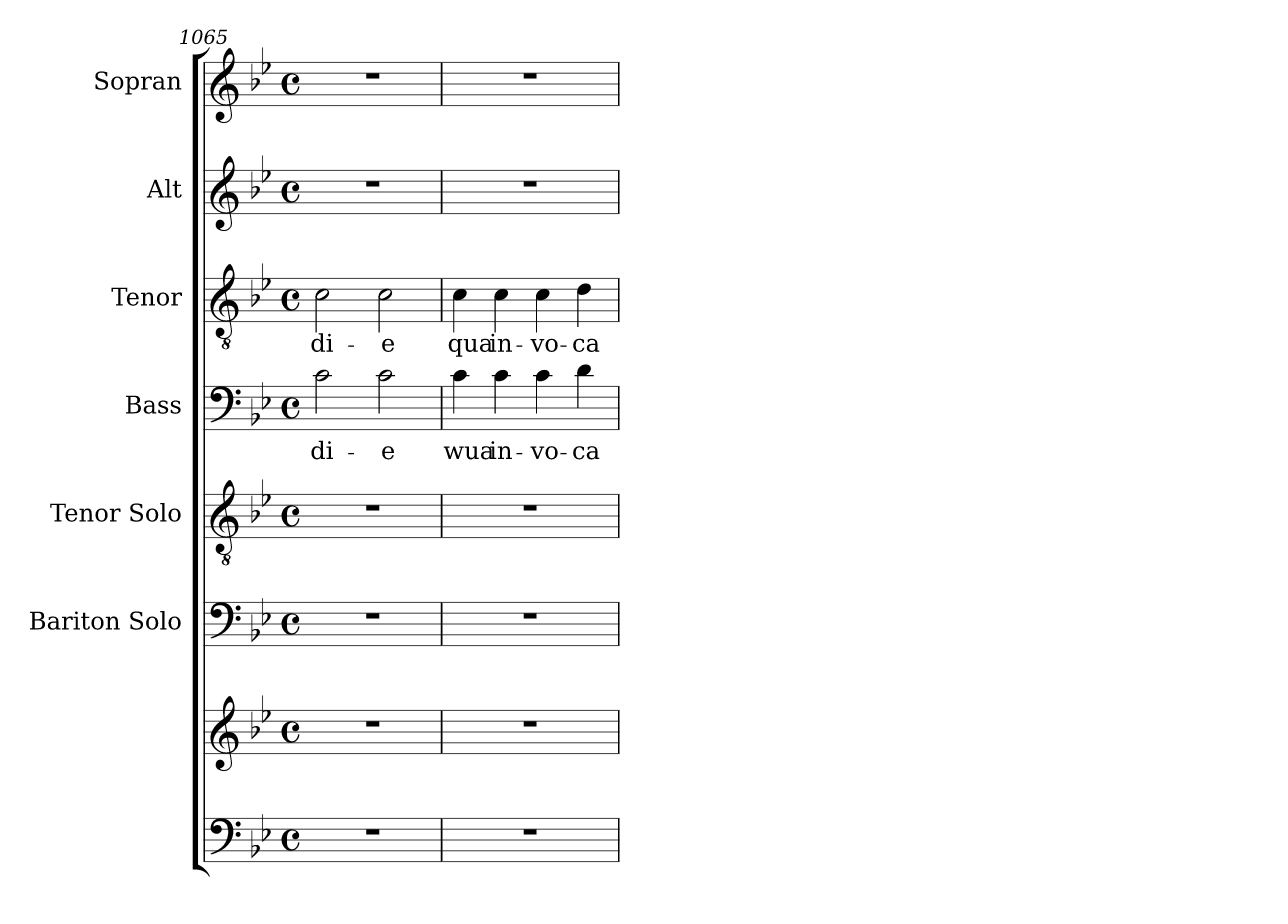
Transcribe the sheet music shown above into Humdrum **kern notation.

**kern	**kern	**kern	**kern	**kern	**text	**kern	**text	**kern	**kern
*part7	*part7	*part6	*part5	*part4	*part4	*part3	*part3	*part2	*part1
*staff8	*staff7	*staff6	*staff5	*staff4	*staff4	*staff3	*staff3	*staff2	*staff1
*	*	*I"Bariton Solo	*I"Tenor Solo	*I"Bass	*	*I"Tenor	*	*I"Alt	*I"Sopran
*	*	*	*	*I'B.	*	*I'T.	*	*I'A.	*I'S.
!!LO:PB:g=z
*clefF4	*clefG2	*clefF4	*clefGv2	*clefF4	*	*clefGv2	*	*clefG2	*clefG2
*k[b-e-]	*k[b-e-]	*k[b-e-]	*k[b-e-]	*k[b-e-]	*	*k[b-e-]	*	*k[b-e-]	*k[b-e-]
*B-:	*B-:	*B-:	*B-:	*B-:	*	*B-:	*	*B-:	*B-:
*M4/4	*M4/4	*M4/4	*M4/4	*M4/4	*	*M4/4	*	*M4/4	*M4/4
*met(c)	*met(c)	*met(c)	*met(c)	*met(c)	*	*met(c)	*	*met(c)	*met(c)
=1065	=1065	=1065	=1065	=1065	=1065	=1065	=1065	=1065	=1065
!	!	!	!	!	!LO:LY:b	!	!LO:LY:b	!	!
1r	1r	1r	1r	2c\	di-	2c\	di-	1r	1r
!	!	!	!	!	!LO:LY:b	!	!LO:LY:b	!	!
.	.	.	.	2c\	-e	2c\	-e	.	.
=1066	=1066	=1066	=1066	=1066	=1066	=1066	=1066	=1066	=1066
!	!	!	!	!	!LO:LY:b	!	!LO:LY:b	!	!
1r	1r	1r	1r	4c\	wua	4c\	qua	1r	1r
!	!	!	!	!	!LO:LY:b	!	!LO:LY:b	!	!
.	.	.	.	4c\	in-	4c\	in-	.	.
!	!	!	!	!	!LO:LY:b	!	!LO:LY:b	!	!
.	.	.	.	4c\	-vo-	4c\	-vo-	.	.
!	!	!	!	!	!LO:LY:b	!	!LO:LY:b	!	!
.	.	.	.	4d\	-ca-	4d\	-ca-	.	.
=	=	=	=	=	=	=	=	=	=
*-	*-	*-	*-	*-	*-	*-	*-	*-	*-
